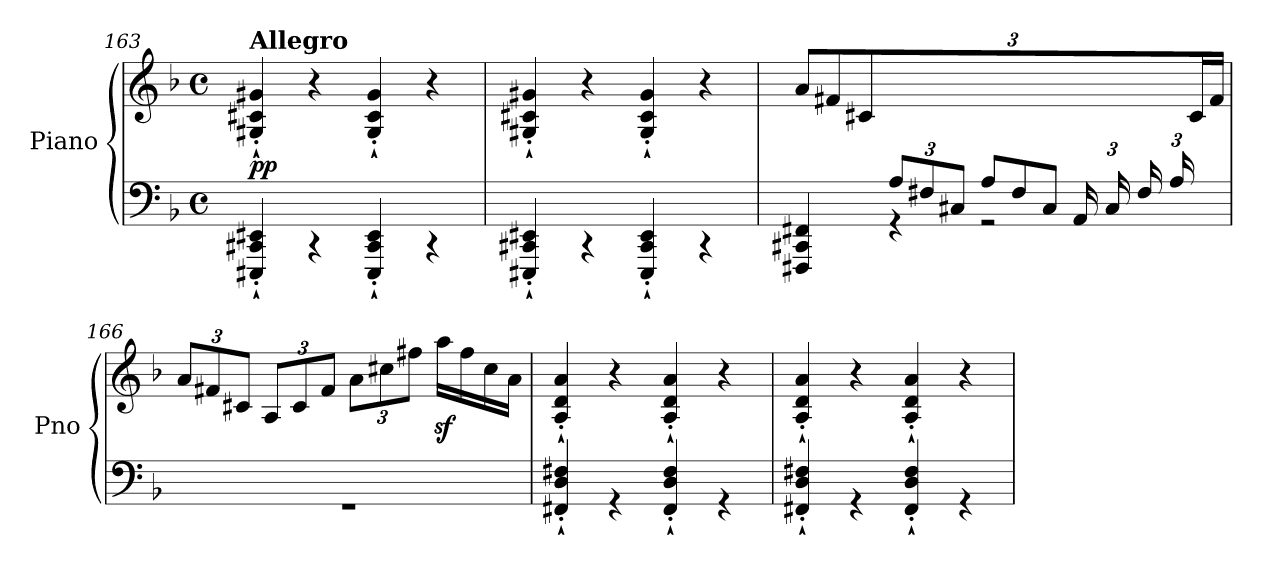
**kern	**kern	**dynam
*part1	*part1	*part1
*staff2	*staff1	*staff1/2
*I"Piano	*	*
*I'Pno	*	*
*clefF4	*clefG2	*
*k[b-]	*k[b-]	*
*M4/4	*M4/4	*
*met(c)	*met(c)	*
=163	=163	=163
*^	*	*
!	!	!LO:TX:a:B:t=Allegro	!
!	!	!	!LO:DY:b
1ryy	4EEE#X/'` 4CC#X/'` 4EE#X/'`	4G#X/'` 4c#X/'` 4g#X/'`	pp
.	4r	4r	.
.	4EEE#/'` 4CC#/'` 4EE#/'`	4G#/'` 4c#/'` 4g#/'`	.
.	4r	4r	.
=164	=164	=164	=164
1ryy	4EEE#X/'` 4CC#X/'` 4EE#X/'`	4G#X/'` 4c#X/'` 4g#X/'`	.
.	4r	4r	.
.	4EEE#/'` 4CC#/'` 4EE#/'`	4G#/'` 4c#/'` 4g#/'`	.
.	4r	4r	.
!!LO:LB:g=z
=165	=165	=165	=165
*	*^	*	*
*	*	*	*Xbrackettup	*
!	!	!	!	!LO:DY:b
4ryy	1ryy	4FFF#X/ 4CC#X/ 4FF#X/	12a/L	other-dynamics
.	.	.	12f#X/	.
.	.	.	12c#X/J	.
*Xbrackettup	*	*	*	*
12A/L	.	4rGG	3%2ryy	.
12F#X/	.	.	.	.
12C#X/J	.	.	.	.
*Xtuplet	*	*	*	*
12A/L	.	2rGG	.	.
12F#/	.	.	.	.
12C#/J	.	.	.	.
*tuplet	*	*	*	*
24AA/LL	.	.	.	.
24C#/	.	.	.	.
24F#/	.	.	.	.
24A/	.	.	.	.
12ryy	.	.	24c#\	.
.	.	.	24f#\JJ	.
*	*v	*v	*	*
=166	=166	=166	=166
1ryy	1r	12a/L	.
.	.	12f#X/	.
.	.	12c#X/J	.
.	.	12A/L	.
.	.	12c#/	.
.	.	12f#/J	.
.	.	12a\L	.
.	.	12cc#X\	.
.	.	12ff#X\J	.
.	.	16aaz<\LL	.
.	.	16ff#\	.
.	.	16cc#\	.
.	.	16a\JJ	.
=167	=167	=167	=167
1ryy	4FF#X/'` 4D/'` 4F#X/'`	4A/'` 4d/'` 4a/'`	.
.	4r	4r	.
.	4FF#/'` 4D/'` 4F#/'`	4A/'` 4d/'` 4a/'`	.
.	4r	4r	.
!!LO:LB:g=z
=168	=168	=168	=168
1ryy	4FF#X/'` 4D/'` 4F#X/'`	4A/'` 4d/'` 4a/'`	.
.	4r	4r	.
.	4FF#/'` 4D/'` 4F#/'`	4A/'` 4d/'` 4a/'`	.
.	4r	4r	.
*v	*v	*	*
=	=	=
*-	*-	*-
